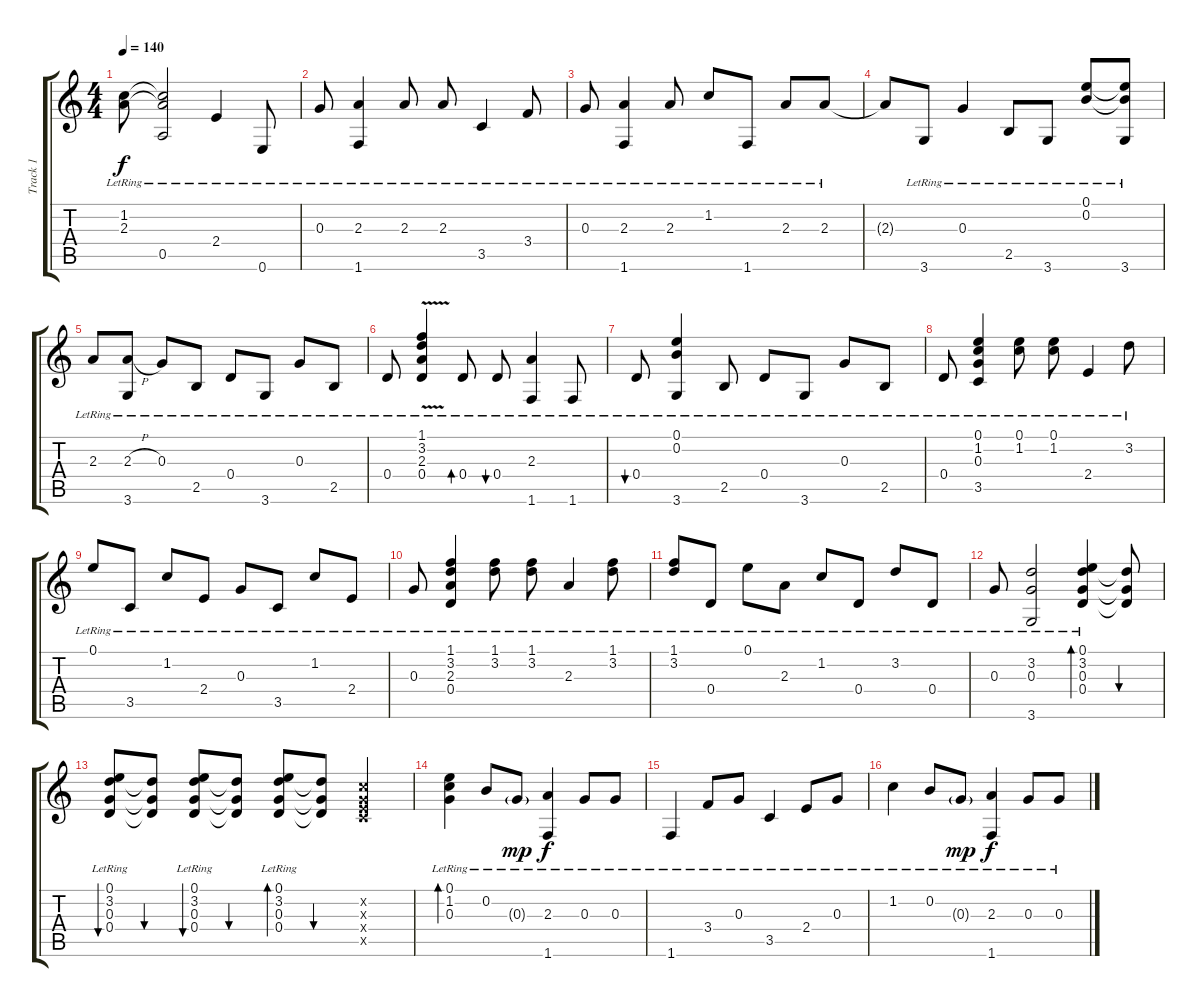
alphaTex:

\track ("Track 1" "Track 1") {instrument acousticguitarnylon}
\staff {score tabs}
\tuning (E4 B3 G3 D3 A2 E2) {hide}
\ts (4 4)
\tempo 140
\clef g2
\ks c
(1.2{lr} 2.3).8{dy f} (1.2{t} 2.3{t} 0.5{lr}).2 2.4{lr}.4 0.6{lr}.8 |
0.3{lr}.8 (2.3{lr} 1.6{lr}).4 2.3{lr}.8 2.3{lr}.8 3.5{lr}.4 3.4{lr}.8 |
0.3{lr}.8 (2.3{lr} 1.6{lr}).4 2.3{lr}.8 1.2{lr}.8 1.6{lr}.8 2.3{lr}.8 2.3{lr}.8 |
2.3{t}.8 3.6{lr}.8 0.3{lr}.4 2.5{lr}.8 3.6{lr}.8 (0.1{lr} 0.2{lr}).8 (0.1{t} 0.2{t} 3.6{lr}).8 |
2.3{lr}.8 (2.3{h lr} 3.6{lr}).8 0.3{lr}.8 2.5{lr}.8 0.4{lr}.8 3.6{lr}.8 0.3{lr}.8 2.5{lr}.8 |
0.4{lr}.8 (1.1{v lr} 3.2{lr} 2.3{lr} 0.4).4 0.4{lr}.8{bd 60} 0.4{lr}.8{bu 60} (2.3{lr} 1.6{lr}).4 1.6{lr}.8 |
0.4{lr}.8{bu 60} (0.1{lr} 0.2{lr} 3.6{lr}).4 2.5{lr}.8 0.4{lr}.8 3.6{lr}.8 0.3{lr}.8 2.5{lr}.8 |
0.4{lr}.8 (0.1{lr} 1.2{lr} 0.3 3.5{lr}).4 (0.1{lr} 1.2{lr}).8 (0.1{lr} 1.2{lr}).8 2.4{lr}.4 3.2{lr}.8 |
0.1{lr}.8 3.5{lr}.8 1.2{lr}.8 2.4{lr}.8 0.3{lr}.8 3.5{lr}.8 1.2{lr}.8 2.4{lr}.8 |
0.3{lr}.8 (1.1{lr} 3.2{lr} 2.3 0.4{lr}).4 (1.1{lr} 3.2{lr}).8 (1.1{lr} 3.2{lr}).8 2.3{lr}.4 (1.1{lr} 3.2{lr}).8 |
(1.1{lr} 3.2{lr}).8 0.4{lr}.8 0.1{lr}.8 2.3{lr}.8 1.2{lr}.8 0.4{lr}.8 3.2{lr}.8 0.4{lr}.8 |
0.3{lr}.8 (3.2{lr} 0.3{lr} 3.6{lr}).2 (0.1{lr} 3.2{lr} 0.3{lr} 0.4{lr}).4{bd 60} (3.2{t} 0.3{t} 0.4{t}).8{bu 60} |
(0.1{lr} 3.2{lr} 0.3{lr} 0.4{lr}).8{bu 60} (3.2{t} 0.3{t} 0.4{t}).8{bu 60} (0.1{lr} 3.2{lr} 0.3{lr} 0.4{lr}).8{bu 60} (3.2{t} 0.3{t} 0.4{t}).8{bu 60} (0.1{lr} 3.2{lr} 0.3{lr} 0.4{lr}).8{bd 60} (3.2{t} 0.3{t} 0.4{t}).8{bu 60} (1.2{x} 0.3{x} 2.4{x} 3.5{x}).4 |
(0.1{lr} 1.2{lr} 0.3{lr}).4{bd 120} 0.2{lr}.8 0.3{g lr}.8{dy mp} (2.3{lr} 1.6{lr}).4{dy f} 0.3{lr}.8 0.3{lr}.8 |
1.6{lr}.4 3.4{lr}.8 0.3{lr}.8 3.5{lr}.4 2.4{lr}.8 0.3{lr}.8 |
1.2{lr}.4 0.2{lr}.8 0.3{g lr}.8{dy mp} (2.3{lr} 1.6{lr}).4{dy f} 0.3{lr}.8 0.3{lr}.8
